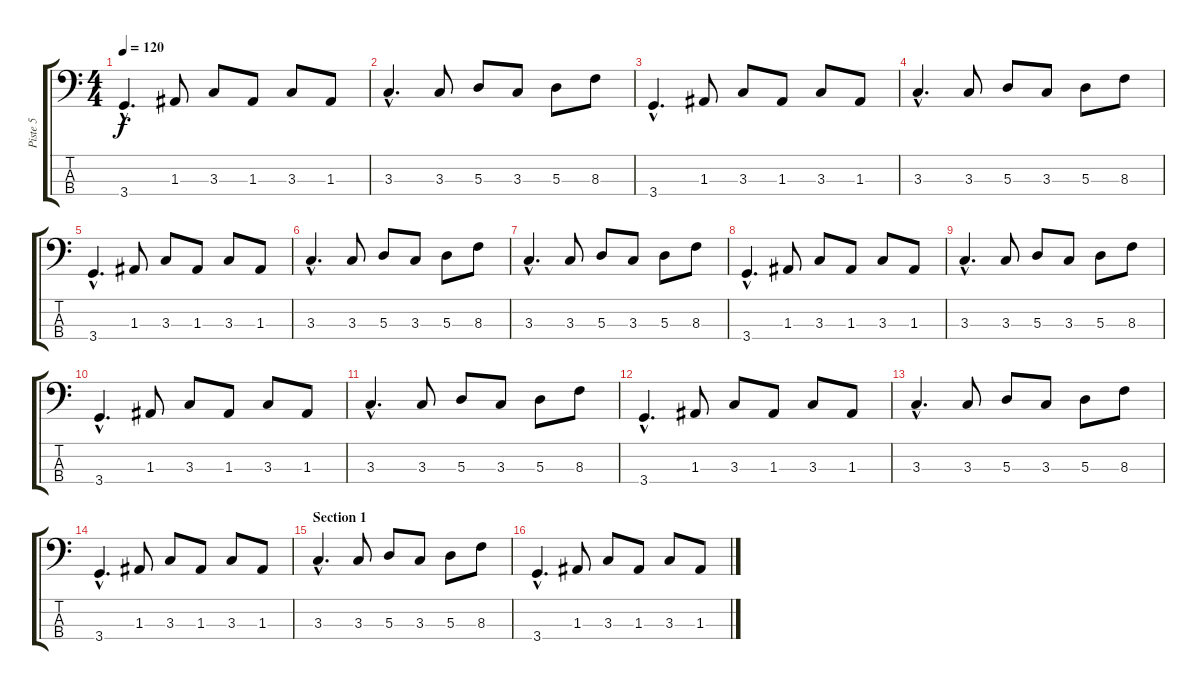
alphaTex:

\track ("Piste 5" "Piste 5") {instrument electricbassfinger}
\staff {score tabs}
\tuning (G2 D2 A1 E1) {hide}
\ts (4 4)
\tempo 120
\clef f4
\ks c
3.4{hac}.4{d dy f} 1.3.8 3.3.8 1.3.8 3.3.8 1.3.8 |
3.3{hac}.4{d} 3.3.8 5.3.8 3.3.8 5.3.8 8.3.8 |
3.4{hac}.4{d} 1.3.8 3.3.8 1.3.8 3.3.8 1.3.8 |
3.3{hac}.4{d} 3.3.8 5.3.8 3.3.8 5.3.8 8.3.8 |
3.4{hac}.4{d} 1.3.8 3.3.8 1.3.8 3.3.8 1.3.8 |
3.3{hac}.4{d} 3.3.8 5.3.8 3.3.8 5.3.8 8.3.8 |
3.3{hac}.4{d} 3.3.8 5.3.8 3.3.8 5.3.8 8.3.8 |
3.4{hac}.4{d} 1.3.8 3.3.8 1.3.8 3.3.8 1.3.8 |
3.3{hac}.4{d} 3.3.8 5.3.8 3.3.8 5.3.8 8.3.8 |
3.4{hac}.4{d} 1.3.8 3.3.8 1.3.8 3.3.8 1.3.8 |
3.3{hac}.4{d} 3.3.8 5.3.8 3.3.8 5.3.8 8.3.8 |
3.4{hac}.4{d} 1.3.8 3.3.8 1.3.8 3.3.8 1.3.8 |
3.3{hac}.4{d} 3.3.8 5.3.8 3.3.8 5.3.8 8.3.8 |
3.4{hac}.4{d} 1.3.8 3.3.8 1.3.8 3.3.8 1.3.8 |
\section ("" "Section 1")
3.3{hac}.4{d} 3.3.8 5.3.8 3.3.8 5.3.8 8.3.8 |
3.4{hac}.4{d} 1.3.8 3.3.8 1.3.8 3.3.8 1.3.8
